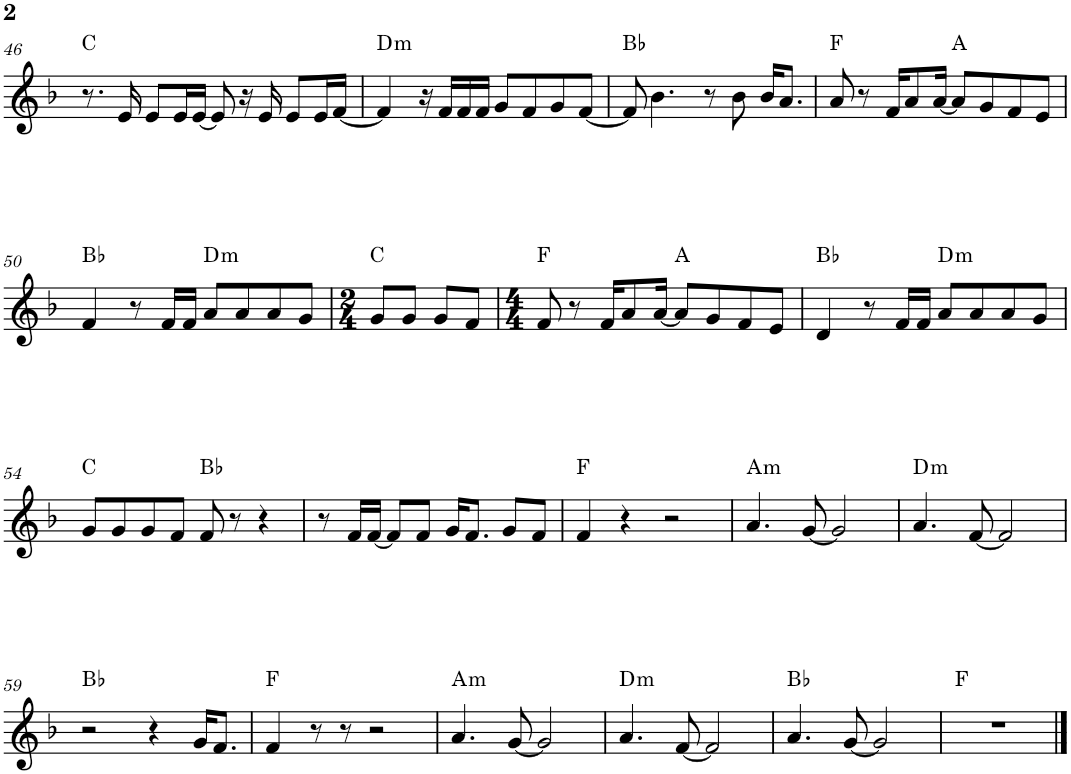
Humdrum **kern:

**kern	**harte
*part1	*part1
*staff1	*
*I"Piano	*
*I'Pno.	*
!!LO:PB:g=z
*clefG2	*
*k[b-]	*
*M4/4	*
=46	=46
8.r	C:maj
16e/	.
8e/L	.
16e/L	.
[16e/JJ	.
8e/]	.
16r	.
16e/	.
8e/L	.
16e/L	.
[16f/JJ	.
=47	=47
!	!LO:H:kt=m
4f/]	D:min
16r	.
16f/LL	.
16f/	.
16f/JJ	.
8g/L	.
8f/	.
8g/	.
[8f/J	.
=48	=48
8f/]	Bb:maj
4.b-\	.
8r	.
8b-\	.
16b-/KL	.
8.a/J	.
=49	=49
8a/	F:maj
8r	.
16f/KL	.
8a/	.
[16a/Jk	.
8a/L]	A:maj
8g/	.
8f/	.
8e/J	.
!!LO:LB:g=z
=50	=50
4f/	Bb:maj
8r	.
16f/LL	.
16f/JJ	.
!	!LO:H:kt=m
8a/L	D:min
8a/	.
8a/	.
8g/J	.
=51	=51
*M2/4	*
8g/L	C:maj
8g/J	.
8g/L	.
8f/J	.
=52	=52
*M4/4	*
8f/	F:maj
8r	.
16f/KL	.
8a/	.
[16a/Jk	.
8a/L]	A:maj
8g/	.
8f/	.
8e/J	.
=53	=53
4d/	Bb:maj
8r	.
16f/LL	.
16f/JJ	.
!	!LO:H:kt=m
8a/L	D:min
8a/	.
8a/	.
8g/J	.
!!LO:LB:g=z
=54	=54
8g/L	C:maj
8g/	.
8g/	.
8f/J	.
8f/	Bb:maj
8r	.
4r	.
=55	=55
8r	.
16f/LL	.
[16f/JJ	.
8f/L]	.
8f/J	.
16g/KL	.
8.f/J	.
8g/L	.
8f/J	.
=56	=56
4f/	F:maj
4r	.
2r	.
=57	=57
!	!LO:H:kt=m
4.a/	A:min
[8g/	.
2g/]	.
=58	=58
!	!LO:H:kt=m
4.a/	D:min
[8f/	.
2f/]	.
!!LO:LB:g=z
=59	=59
2r	Bb:maj
4r	.
16g/KL	.
8.f/J	.
=60	=60
4f/	F:maj
8r	.
8r	.
2r	.
=61	=61
!	!LO:H:kt=m
4.a/	A:min
[8g/	.
2g/]	.
=62	=62
!	!LO:H:kt=m
4.a/	D:min
[8f/	.
2f/]	.
=63	=63
4.a/	Bb:maj
[8g/	.
2g/]	.
=64	=64
1r	F:maj
==	==
*-	*-
